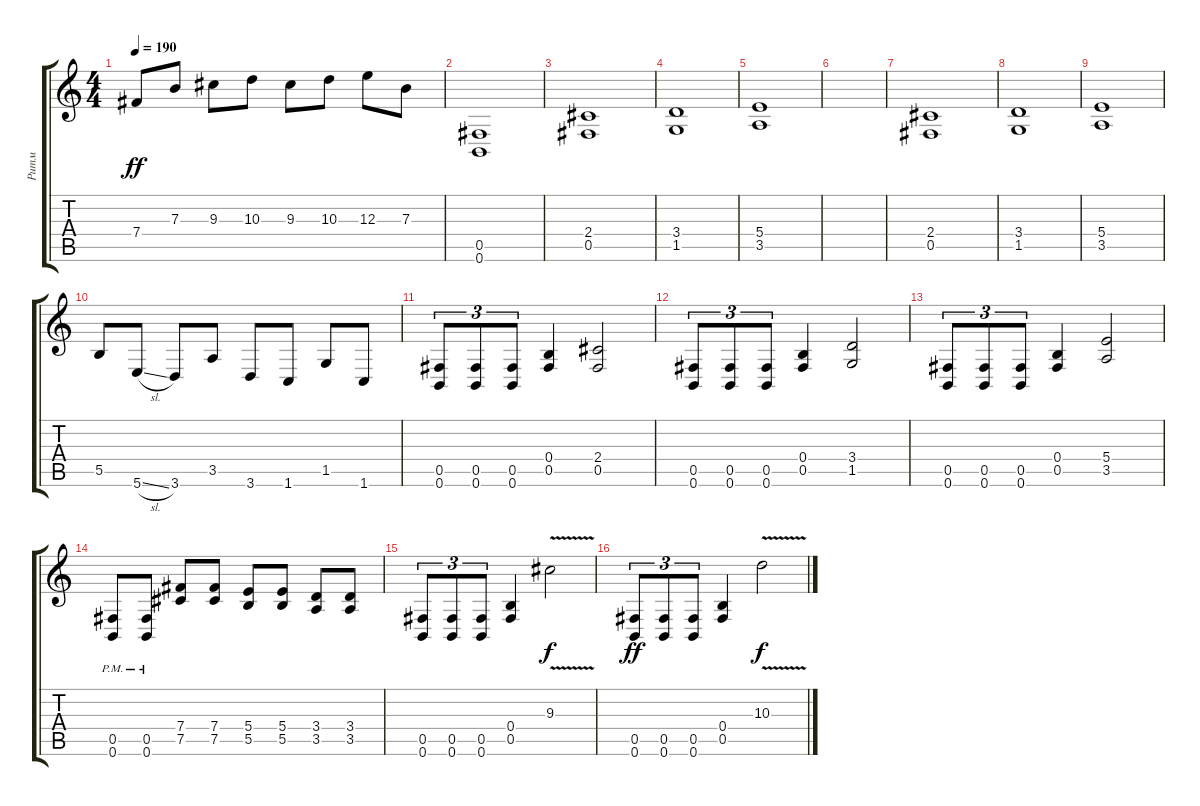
\track ("Ритм" "Ритм") {instrument distortionguitar}
\staff {score tabs}
\tuning (Db4 Ab3 E3 B2 Gb2 B1) {hide}
\ts (4 4)
\tempo 190
\clef g2
\ks c
7.4.8{dy ff} 7.3.8 9.3.8 10.3.8 9.3.8 10.3.8 12.3.8 7.3.8 |
(0.5 0.6).1 |
(2.4 0.5).1 |
(3.4 1.5).1 |
(5.4 3.5).1 |
|
(2.4 0.5).1 |
(3.4 1.5).1 |
(5.4 3.5).1 |
5.5.8 5.6{sl}.8 3.6.8 3.5.8 3.6.8 1.6.8 1.5.8 1.6.8 |
(0.5 0.6).8{tu (3 2)} (0.5 0.6).8{tu (3 2)} (0.5 0.6).8{tu (3 2)} (0.4 0.5).4 (2.4 0.5).2 |
(0.5 0.6).8{tu (3 2)} (0.5 0.6).8{tu (3 2)} (0.5 0.6).8{tu (3 2)} (0.4 0.5).4 (3.4 1.5).2 |
(0.5 0.6).8{tu (3 2)} (0.5 0.6).8{tu (3 2)} (0.5 0.6).8{tu (3 2)} (0.4 0.5).4 (5.4 3.5).2 |
(0.5{pm} 0.6{pm}).8 (0.5{pm} 0.6{pm}).8 (7.4 7.5).8 (7.4 7.5).8 (5.4 5.5).8 (5.4 5.5).8 (3.4 3.5).8 (3.4 3.5).8 |
(0.5 0.6).8{tu (3 2)} (0.5 0.6).8{tu (3 2)} (0.5 0.6).8{tu (3 2)} (0.4 0.5).4 9.3{v}.2{dy f} |
(0.5 0.6).8{tu (3 2) dy ff} (0.5 0.6).8{tu (3 2)} (0.5 0.6).8{tu (3 2)} (0.4 0.5).4 10.3{v}.2{dy f}
